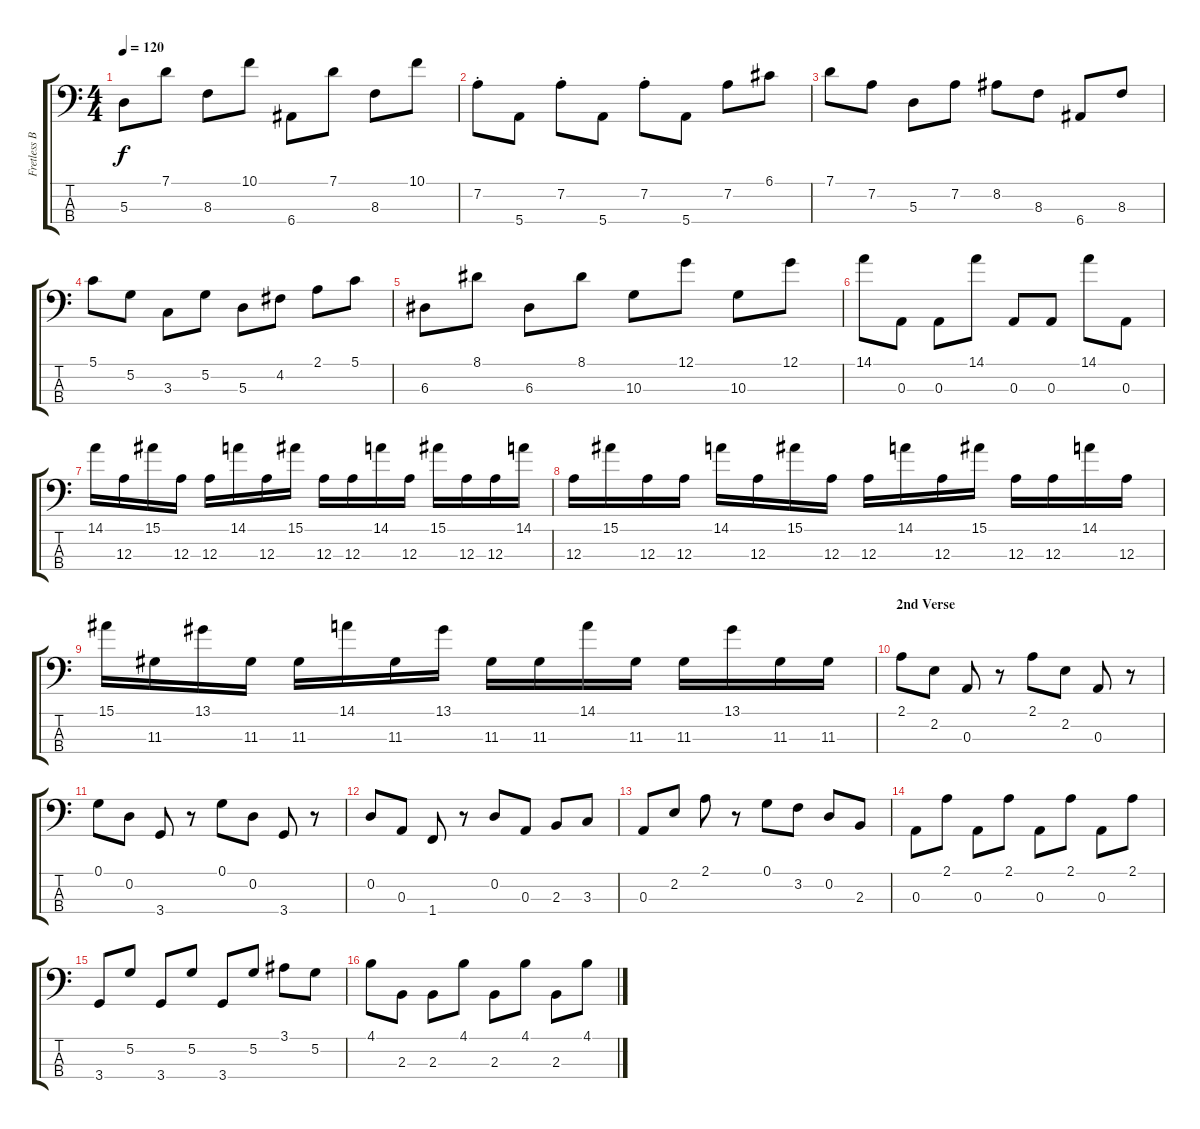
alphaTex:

\track ("Fretless Bass" "Fretless B") {instrument fretlessbass}
\staff {score tabs}
\tuning (G2 D2 A1 E1) {hide}
\ts (4 4)
\tempo 120
\clef f4
\ks c
5.3.8{dy f} 7.1.8 8.3.8 10.1.8 6.4.8 7.1.8 8.3.8 10.1.8 |
7.2{st}.8 5.4.8 7.2{st}.8 5.4.8 7.2{st}.8 5.4.8 7.2.8 6.1.8 |
7.1.8 7.2.8 5.3.8 7.2.8 8.2.8 8.3.8 6.4.8 8.3.8 |
5.1.8 5.2.8 3.3.8 5.2.8 5.3.8 4.2.8 2.1.8 5.1.8 |
6.3.8 8.1.8 6.3.8 8.1.8 10.3.8 12.1.8 10.3.8 12.1.8 |
14.1.8 0.3.8 0.3.8 14.1.8 0.3.8 0.3.8 14.1.8 0.3.8 |
14.1.16 12.3.16 15.1.16 12.3.16 12.3.16 14.1.16 12.3.16 15.1.16 12.3.16 12.3.16 14.1.16 12.3.16 15.1.16 12.3.16 12.3.16 14.1.16 |
12.3.16 15.1.16 12.3.16 12.3.16 14.1.16 12.3.16 15.1.16 12.3.16 12.3.16 14.1.16 12.3.16 15.1.16 12.3.16 12.3.16 14.1.16 12.3.16 |
15.1.16 11.3.16 13.1.16 11.3.16 11.3.16 14.1.16 11.3.16 13.1.16 11.3.16 11.3.16 14.1.16 11.3.16 11.3.16 13.1.16 11.3.16 11.3.16 |
\section ("" "2nd Verse")
2.1.8 2.2.8 0.3.8 r.8 2.1.8 2.2.8 0.3.8 r.8 |
0.1.8 0.2.8 3.4.8 r.8 0.1.8 0.2.8 3.4.8 r.8 |
0.2.8 0.3.8 1.4.8 r.8 0.2.8 0.3.8 2.3.8 3.3.8 |
0.3.8 2.2.8 2.1.8 r.8 0.1.8 3.2.8 0.2.8 2.3.8 |
0.3.8 2.1.8 0.3.8 2.1.8 0.3.8 2.1.8 0.3.8 2.1.8 |
3.4.8 5.2.8 3.4.8 5.2.8 3.4.8 5.2.8 3.1.8 5.2.8 |
4.1.8 2.3.8 2.3.8 4.1.8 2.3.8 4.1.8 2.3.8 4.1.8
